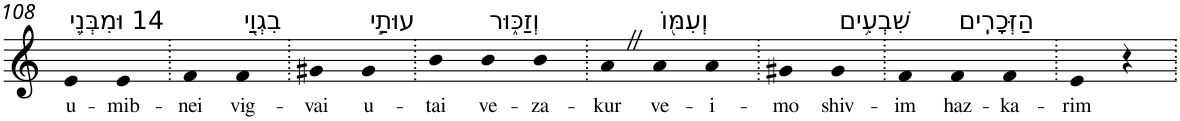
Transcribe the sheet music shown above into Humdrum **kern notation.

**kern	**text
*part1	*part1
*staff1	*staff1
*I"Piano	*
*I'Pno	*
!!LO:PB:g=z
*clefG2	*
*k[]	*
=108	=108
!LO:TX:a:t=14 וּמִבְּנֵ֥י	!
!	!LO:LY:b
4e	u-
!	!LO:LY:b
4e	-mib-
=109.	=109.
!	!LO:LY:b
4f	-nei
!LO:TX:a:t=בִגְוַ֖י	!
!	!LO:LY:b
4f	vig-
=110.	=110.
!	!LO:LY:b
4g#X	-vai
!LO:TX:a:t=עוּתַ֣י	!
!	!LO:LY:b
4g#	u-
=111.	=111.
!	!LO:LY:b
4b	-tai
!LO:TX:a:t=וְזַכּ֑וּר	!
!	!LO:LY:b
4b	ve-
!	!LO:LY:b
4b	-za-
=112.	=112.
!	!LO:LY:b
4aZ	-kur
!LO:TX:a:t=וְעִמּ֖וֹ	!
!	!LO:LY:b
4a	ve-
!	!LO:LY:b
4a	-i-
=113.	=113.
!	!LO:LY:b
4g#X	-mo
!LO:TX:a:t=שִׁבְעִ֥ים	!
!	!LO:LY:b
4g#	shiv-
=114.	=114.
!	!LO:LY:b
4f	-im
!LO:TX:a:t=הַזְּכָרִֽים	!
!	!LO:LY:b
4f	haz-
!	!LO:LY:b
4f	-ka-
=115.	=115.
!	!LO:LY:b
4e	-rim
4r	.
=.	=.
*-	*-
